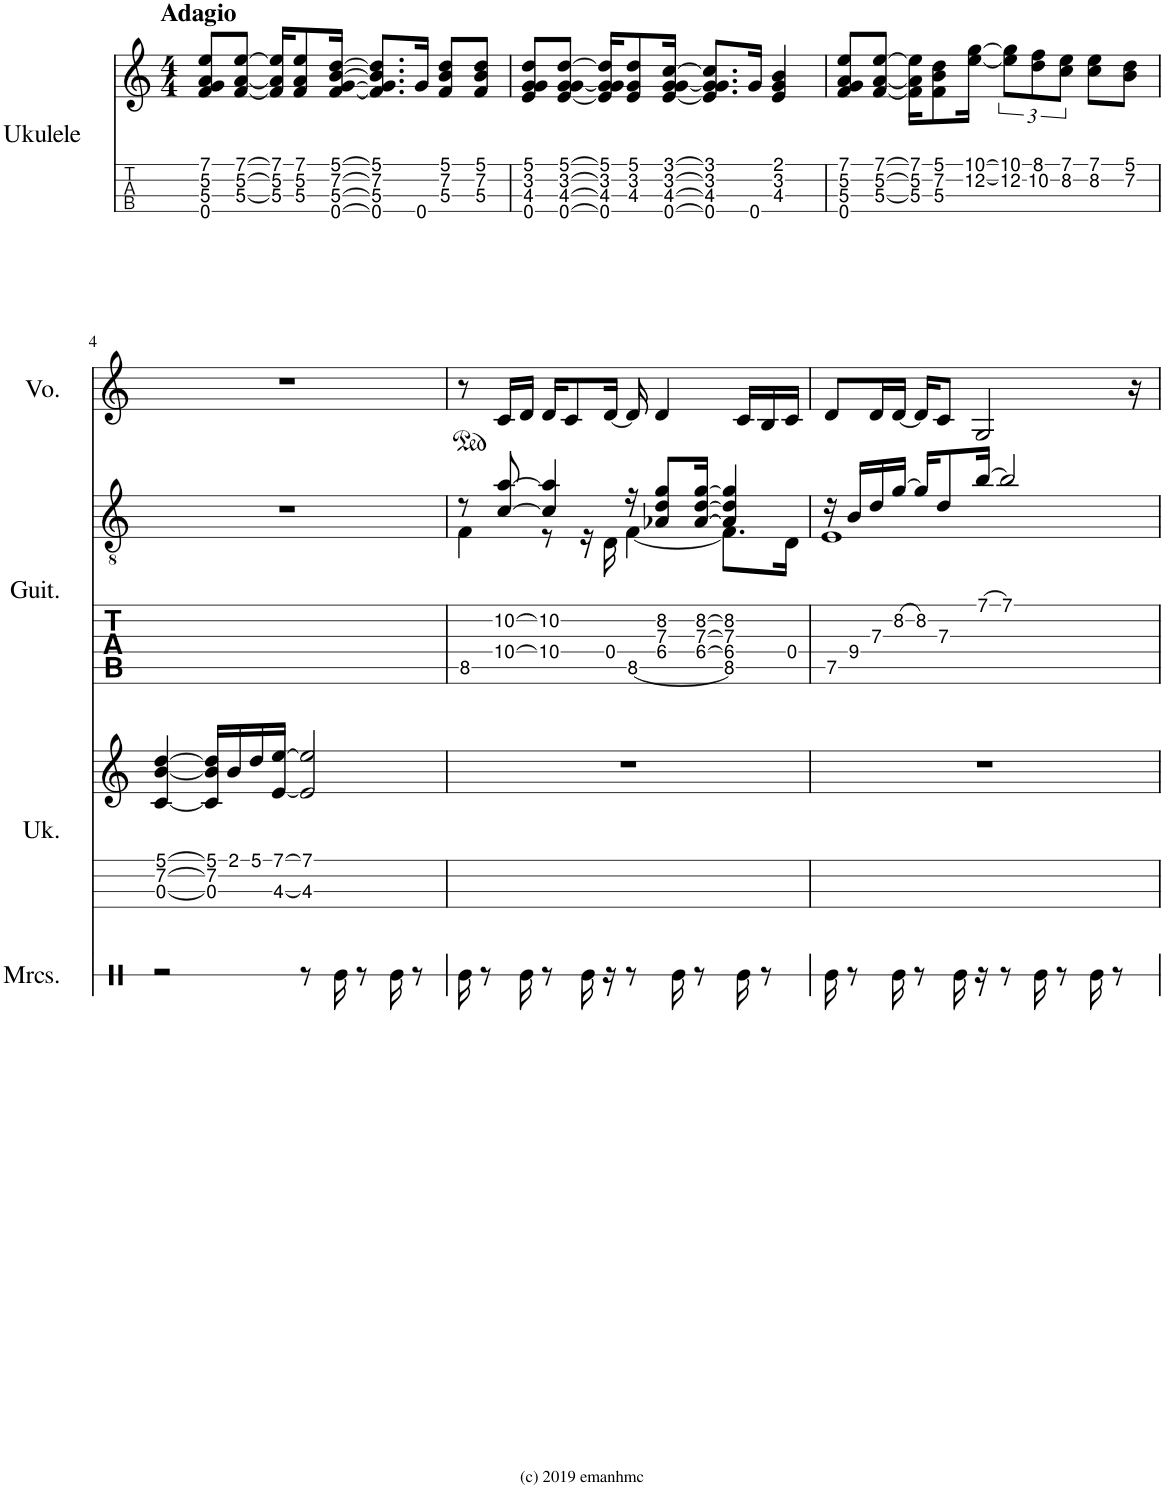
**kern	**kern	**kern	**kern	**kern
*part3	*part3	*part2	*part2	*part1
*staff5	*staff4	*staff3	*staff2	*staff1
*I"Ukulele	*	*I"Classical Guitar	*	*I"Voice
*I'Uk.	*	*I'Guit.	*	*I'Vo.
*stria4	*	*stria6	*	*
*	*clefG2	*	*clefGv2	*clefG2
*k[]	*k[]	*k[]	*k[]	*k[]
*M4/4	*M4/4	*M4/4	*M4/4	*M4/4
=1	=1	=1	=1	=1
!	!	!	!	!LO:TX:a:B:t=Adagio
8g\ 8f\ 8a\ 8ee\L	8f/ 8g/ 8a/ 8ee/L	1r	1r	1r
[8f\ [8a\ [8ee\J	[8f/ [8a/ [8ee/J	.	.	.
16f]\ 16a]\ 16ee]\KL	16f/] 16a/] 16ee/]KL	.	.	.
8f\ 8a\ 8ee\	8f/ 8a/ 8ee/	.	.	.
[>16g\ [>16f\ [16b\ [16dd\Jk	[<16f/ [>16g/ [16b/ [16dd/Jk	.	.	.
8.g]\ 8.f]\ 8.b]\ 8.dd]\L	8.f/] 8.g/] 8.b/] 8.dd/]L	.	.	.
16gJk	16g/Jk	.	.	.
8f\ 8b\ 8dd\L	8f/ 8b/ 8dd/L	.	.	.
8f\ 8b\ 8dd\J	8f/ 8b/ 8dd/J	.	.	.
=2	=2	=2	=2	=2
8g\ 8e\ 8g\ 8dd\L	8e/ 8g/ 8g/ 8dd/L	1r	1r	1r
[>8g\ [>8e\ [8g\ [8dd\J	[8e/ 8g/ [8g/ [8dd/J	.	.	.
16g]\ 16e]\ 16g]\ 16dd]\KL	16e/] 16g/] 16g/ 16dd/]KL	.	.	.
8e\ 8g\ 8dd\	8e/ 8g/ 8dd/	.	.	.
[>16g\ [>16e\ [16g\ [16cc\Jk	[16e/ 16g/ [16g/ [16cc/Jk	.	.	.
8.g]\ 8.g]\ 8.e]\ 8.cc]\L	8.e/] 8.g/] 8.g/ 8.cc/]L	.	.	.
16gJk	16g/Jk	.	.	.
4e 4g 4b	4e/ 4g/ 4b/	.	.	.
=3	=3	=3	=3	=3
8g\ 8f\ 8a\ 8ee\L	8f/ 8g/ 8a/ 8ee/L	1r	1r	1r
[8f\ [8a\ [8ee\J	[8f/ [8a/ [8ee/J	.	.	.
16f]\ 16a]\ 16ee]\KL	16f\] 16a\] 16ee\]KL	.	.	.
8f\ 8b\ 8dd\	8f\ 8b\ 8dd\	.	.	.
[16ee\ [16gg\Jk	[16ee\ [16gg\Jk	.	.	.
*Xbrackettup	*	*	*	*
12ee]\ 12gg]\L	12ee\] 12gg\]L	.	.	.
12dd\ 12ff\	12dd\ 12ff\	.	.	.
12cc\ 12ee\J	12cc\ 12ee\J	.	.	.
8cc\ 8ee\L	8cc\ 8ee\L	.	.	.
8b\ 8dd\J	8b\ 8dd\J	.	.	.
!!LO:LB:g=z
=4	=4	=4	=4	=4
[4c [4b [4dd	[4c/ [4b/ [4dd/	1r	1r	1r
16c]\ 16b]\ 16dd]\LL	16c/] 16b/] 16dd/]LL	.	.	.
16bJ	16b/	.	.	.
16ddL	16dd/	.	.	.
[16e\ [16ee\JJ	[16e/ [16ee/JJ	.	.	.
2e] 2ee]	2e/] 2ee/]	.	.	.
=5	=5	=5	=5	=5
*	*	*^	*^	*
1r	1r	8r	4F	8r	4F\	8r
.	.	[8c [8a	.	[8c/ [8a/	.	16c/LL
.	.	.	.	.	.	16d/JJ
.	.	4c] 4a]	8r	4c/] 4a/]	8r	16d/KL
.	.	.	.	.	.	8c/
.	.	.	16r	.	16r	.
.	.	.	16D	.	16D\	[16d/Jk
.	.	16r	[4F	16r	[4F\	16d/]
.	.	8A-X\ 8d\ 8g\L	.	8A-X/ 8d/ 8g/L	.	4d/
.	.	[16A-X\ [16d\ [16g\Jk	.	[16A-/ [16d/ [16g/Jk	.	.
.	.	4A-] 4d] 4g]	8.FL]	4A-/] 4d/] 4g/]	8.F\L]	.
.	.	.	.	.	.	16c/LL
.	.	.	.	.	.	16B/
.	.	.	16DJk	.	16D\Jk	16c/JJ
=6	=6	=6	=6	=6	=6	=6
1r	1r	16r	1E	16r	1E	8d/L
.	.	16BLL	.	16B/LL	.	.
.	.	16d	.	16d/	.	16d/L
.	.	[16gJJ	.	[16g/JJ	.	[16d/JJ
.	.	16gKL]	.	16g/KL]	.	16d/KL]
.	.	8d	.	8d/	.	8c/J
.	.	[16bJk	.	[16b/Jk	.	2G/
.	.	2b]	.	2b/]	.	.
.	.	.	.	.	.	16r
*	*	*v	*v	*	*	*
*	*	*	*v	*v	*
=	=	=	=	=
*-	*-	*-	*-	*-
